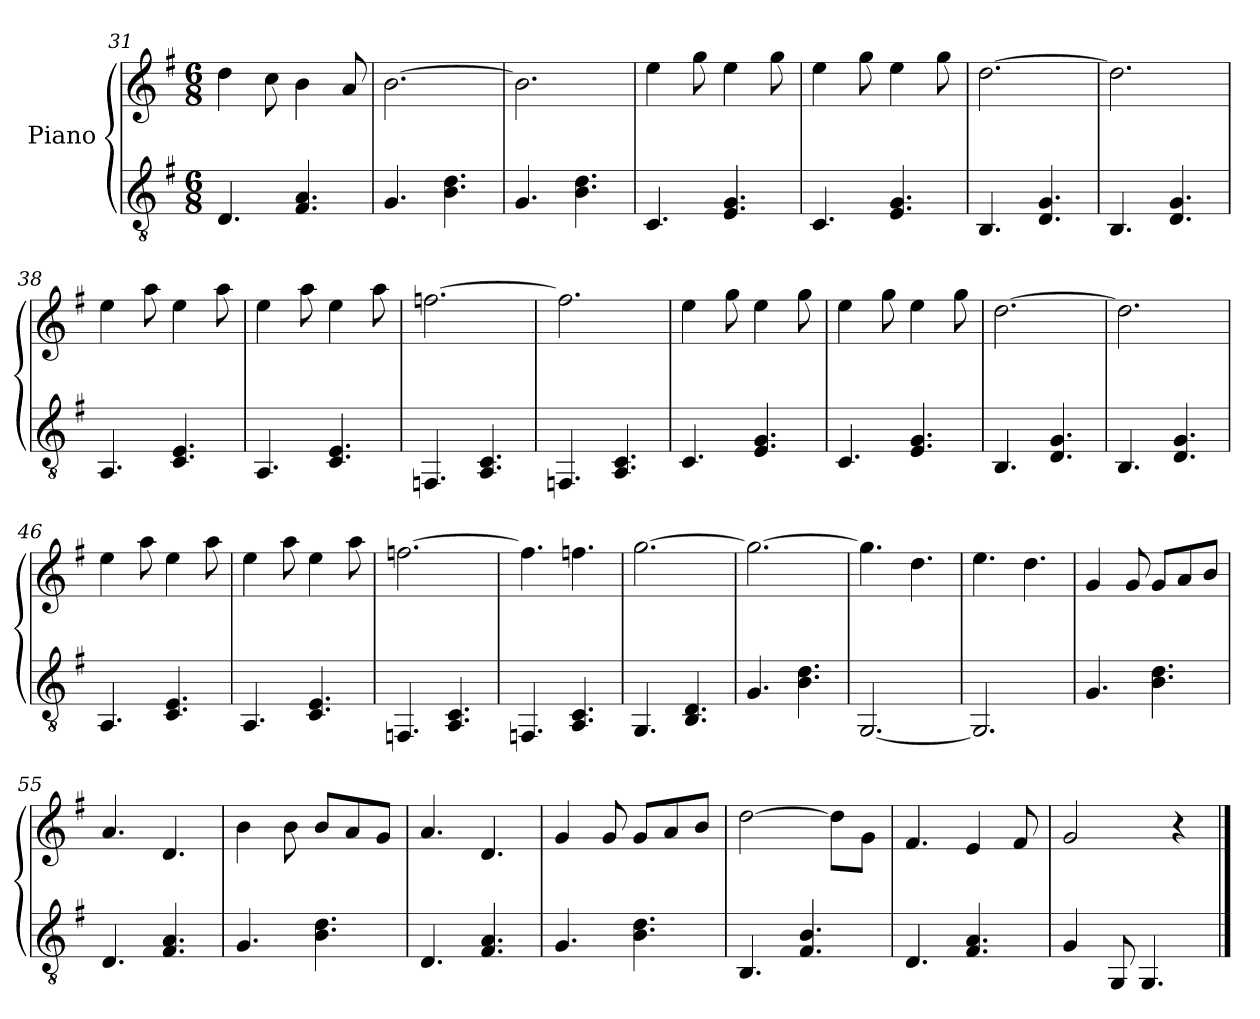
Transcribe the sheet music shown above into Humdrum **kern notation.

**kern	**kern
*part1	*part1
*staff2	*staff1
*I"Piano	*
*clefGv2	*clefG2
*k[f#]	*k[f#]
*M6/8	*M6/8
=31	=31
4.D/	4dd\
.	8cc\
4.F#/ 4.A/	4b\
.	8a/
=32	=32
4.G/	[2.b\
4.B\ 4.d\	.
=33	=33
4.G/	2.b\]
4.B\ 4.d\	.
=34	=34
4.C/	4ee\
.	8gg\
4.E/ 4.G/	4ee\
.	8gg\
=35	=35
4.C/	4ee\
.	8gg\
4.E/ 4.G/	4ee\
.	8gg\
=36	=36
4.BB/	[2.dd\
4.D/ 4.G/	.
!!LO:LB:g=z
=37	=37
4.BB/	2.dd\]
4.D/ 4.G/	.
=38	=38
4.AA/	4ee\
.	8aa\
4.C/ 4.E/	4ee\
.	8aa\
=39	=39
4.AA/	4ee\
.	8aa\
4.C/ 4.E/	4ee\
.	8aa\
=40	=40
4.FFn/	[2.ffn\
4.AA/ 4.C/	.
=41	=41
4.FFn/	2.ff\]
4.AA/ 4.C/	.
=42	=42
4.C/	4ee\
.	8gg\
4.E/ 4.G/	4ee\
.	8gg\
=43	=43
4.C/	4ee\
.	8gg\
4.E/ 4.G/	4ee\
.	8gg\
=44	=44
4.BB/	[2.dd\
4.D/ 4.G/	.
=45	=45
4.BB/	2.dd\]
4.D/ 4.G/	.
=46	=46
4.AA/	4ee\
.	8aa\
4.C/ 4.E/	4ee\
.	8aa\
!!LO:PB:g=z
=47	=47
4.AA/	4ee\
.	8aa\
4.C/ 4.E/	4ee\
.	8aa\
=48	=48
4.FFn/	[2.ffn\
4.AA/ 4.C/	.
=49	=49
4.FFn/	4.ff\]
4.AA/ 4.C/	4.ffn\
=50	=50
4.GG/	[2.gg\
4.BB/ 4.D/	.
=51	=51
4.G/	2.gg\_
4.B\ 4.d\	.
=52	=52
[2.GG/	4.gg\]
.	4.dd\
=53	=53
2.GG/]	4.ee\
.	4.dd\
=54	=54
4.G/	4g/
.	8g/
4.B\ 4.d\	8g/L
.	8a/
.	8b/J
=55	=55
4.D/	4.a/
4.F#/ 4.A/	4.d/
!!LO:LB:g=z
=56	=56
4.G/	4b\
.	8b\
4.B\ 4.d\	8b/L
.	8a/
.	8g/J
=57	=57
4.D/	4.a/
4.F#/ 4.A/	4.d/
=58	=58
4.G/	4g/
.	8g/
4.B\ 4.d\	8g/L
.	8a/
.	8b/J
=59	=59
4.BB/	[2dd\
4.F#/ 4.B/	.
.	8dd\L]
.	8g\J
=60	=60
4.D/	4.f#/
4.F#/ 4.A/	4e/
.	8f#/
=61	=61
4G/	2g/
8GG/	.
4.GG/	.
.	4r
==	==
*-	*-
